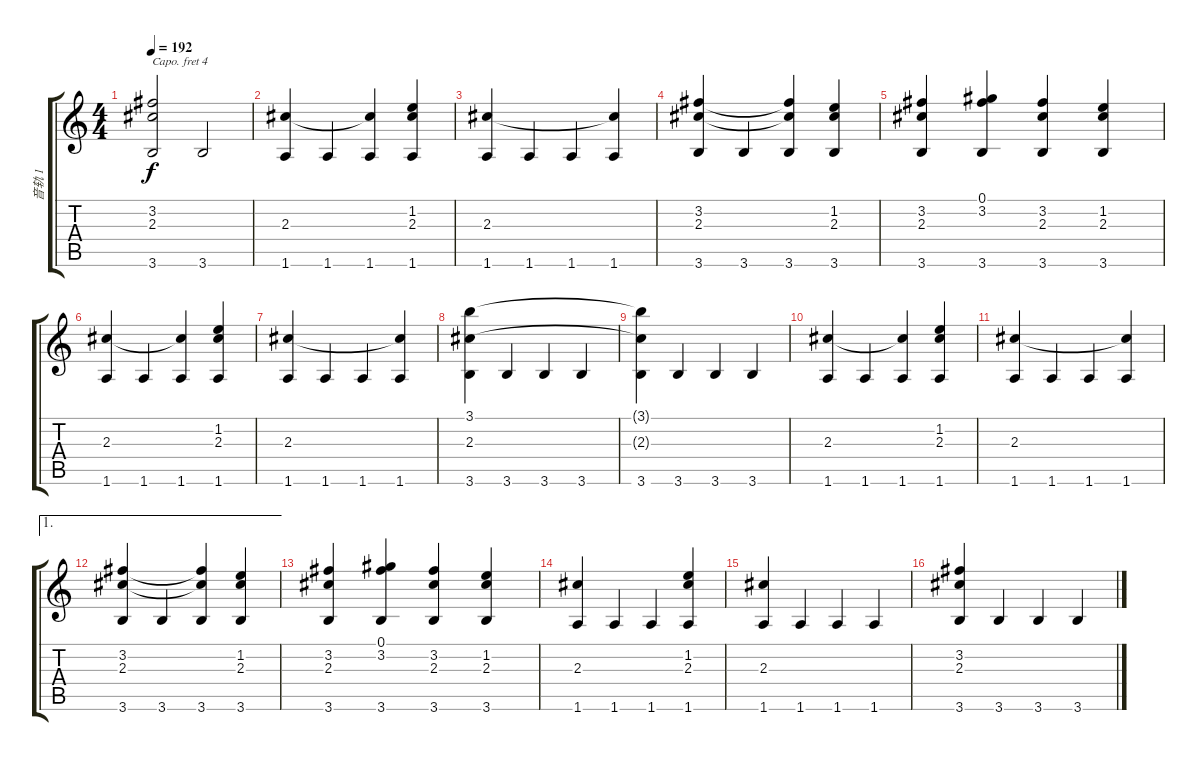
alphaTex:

\track ("音轨 1" "音轨 1") {instrument acousticguitarnylon}
\staff {score tabs}
\capo 4
\tuning (E4 B3 G3 D3 A2 E2) {hide}
\ts (4 4)
\tempo 192
\clef g2
\ks c
(3.2{t} 2.3{t} 3.6).2{dy f} 3.6.2 |
(2.3 1.6).4 1.6.4 (2.3{t} 1.6).4 (1.2 2.3 1.6).4 |
(2.3 1.6).4 1.6.4 1.6.4 (2.3{t} 1.6).4 |
(3.2 2.3 3.6).4 3.6.4 (3.2{t} 2.3{t} 3.6).4 (1.2 2.3 3.6).4 |
(3.2 2.3 3.6).4 (0.1 3.2 3.6).4 (3.2 2.3 3.6).4 (1.2 2.3 3.6).4 |
(2.3 1.6).4 1.6.4 (2.3{t} 1.6).4 (1.2 2.3 1.6).4 |
(2.3 1.6).4 1.6.4 1.6.4 (2.3{t} 1.6).4 |
(3.1 2.3 3.6).4 3.6.4 3.6.4 3.6.4 |
(3.1{t} 2.3{t} 3.6).4 3.6.4 3.6.4 3.6.4 |
(2.3 1.6).4 1.6.4 (2.3{t} 1.6).4 (1.2 2.3 1.6).4 |
(2.3 1.6).4 1.6.4 1.6.4 (2.3{t} 1.6).4 |
\ae 1
(3.2 2.3 3.6).4 3.6.4 (3.2{t} 2.3{t} 3.6).4 (1.2 2.3 3.6).4 |
(3.2 2.3 3.6).4 (0.1 3.2 3.6).4 (3.2 2.3 3.6).4 (1.2 2.3 3.6).4 |
(2.3 1.6).4 1.6.4 1.6.4 (1.2 2.3 1.6).4 |
(2.3 1.6).4 1.6.4 1.6.4 1.6.4 |
(3.2 2.3 3.6).4 3.6.4 3.6.4 3.6.4
